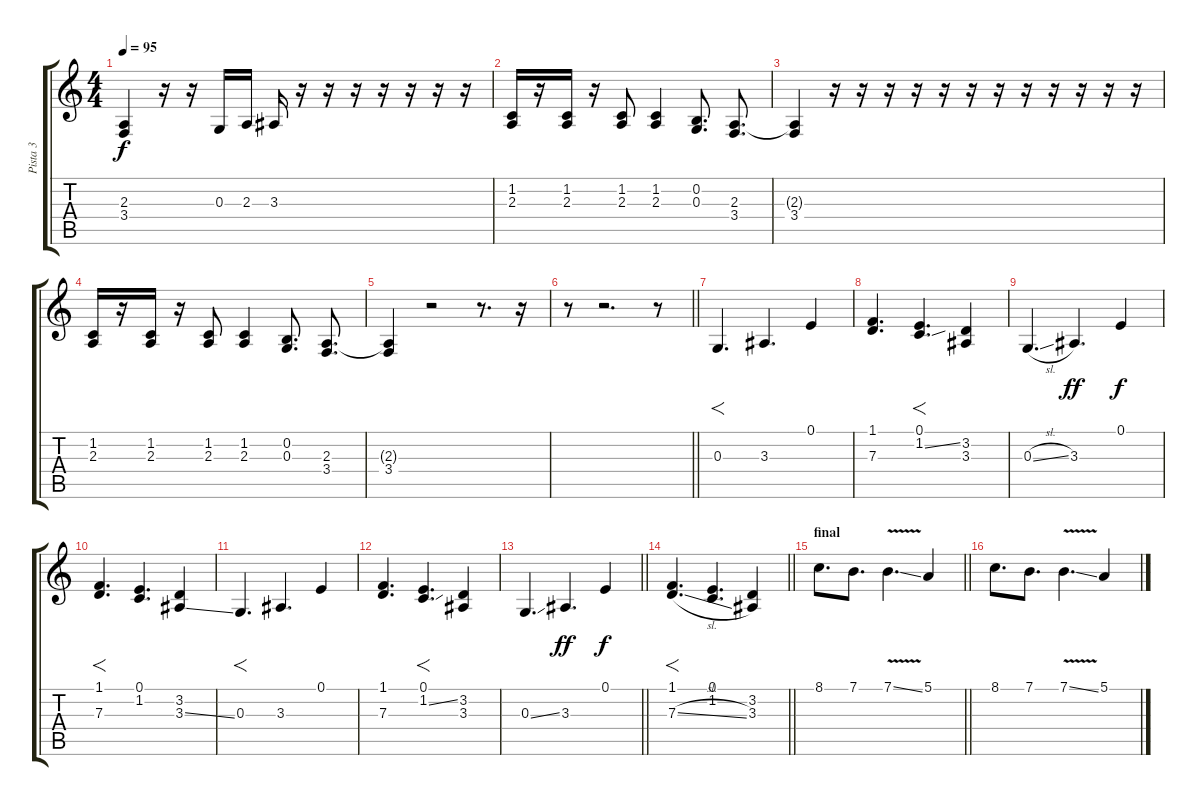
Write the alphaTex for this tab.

\track ("Pista 3" "Pista 3") {instrument cello}
\staff {score tabs}
\tuning (E4 B3 G3 D3 A2 E2) {hide}
\ts (4 4)
\tempo 95
\clef g2
\ks c
(2.3{t} 3.4).4{dy f} r.16 r.16 0.3.16 2.3.16 3.3.16 r.16 r.16 r.16 r.16 r.16 r.16 r.16 |
(1.2 2.3).16 r.16 (1.2 2.3).16 r.16 (1.2 2.3).8 (1.2 2.3).4 (0.2 0.3).8{d} (2.3 3.4).8{d} |
(2.3{t} 3.4).4 r.16 r.16 r.16 r.16 r.16 r.16 r.16 r.16 r.16 r.16 r.16 r.16 |
(1.2 2.3).16 r.16 (1.2 2.3).16 r.16 (1.2 2.3).8 (1.2 2.3).4 (0.2 0.3).8{d} (2.3 3.4).8{d} |
(2.3{t} 3.4).4 r.2 r.8{d} r.16 |
\barLineRight lightlight
r.8 r.2{d} r.8 |
\section ("" "")
0.3.4{f d} 3.3.4{d} 0.1.4 |
(1.1 7.3).4{d} (0.1 1.2{ss}).4{f d} (3.2 3.3).4 |
0.3{sl}.4{d} 3.3.4{d dy ff} 0.1.4{dy f} |
(1.1 7.3).4{f d} (0.1 1.2).4{d} (3.2 3.3{ss}).4 |
0.3.4{f d} 3.3.4{d} 0.1.4 |
(1.1 7.3).4{d} (0.1 1.2{ss}).4{f d} (3.2 3.3).4 |
\barLineRight lightlight
0.3{ss}.4{d} 3.3.4{d dy ff} 0.1.4{dy f} |
\barLineRight lightlight
(1.1 7.3{sl}).4{f d} (0.1 1.2).4{d} (3.2 3.3).4 |
\section ("" "final")
\barLineRight lightlight
8.1.8{d} 7.1.8{d} 7.1{v ss}.4{d} 5.1.4 |
8.1.8{d} 7.1.8{d} 7.1{v ss}.4{d} 5.1.4
